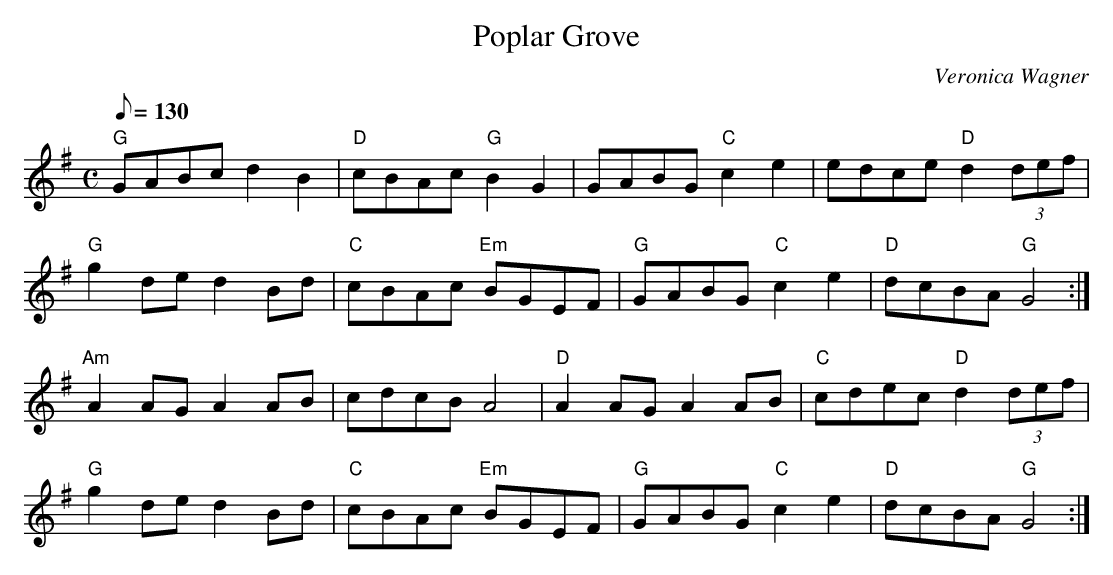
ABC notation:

X:1
T: Poplar Grove
C: Veronica Wagner
M: C
L: 1/8
Q: 130
K: G
"G" GABc d2 B2 | "D" cBAc "G" B2 G2 | GABG "C" c2 e2 | edce "D" d2 (3def |
"G" g2 de d2 Bd | "C" cBAc "Em" BGEF | "G" GABG "C" c2 e2 | "D" dcBA "G" G4 :|
"Am" A2 AG A2 AB | cdcB A4 | "D" A2 AG A2 AB | "C" cdec "D" d2 (3def |
"G" g2 de d2 Bd | "C" cBAc "Em" BGEF | "G" GABG "C" c2 e2 | "D" dcBA "G" G4 :|
